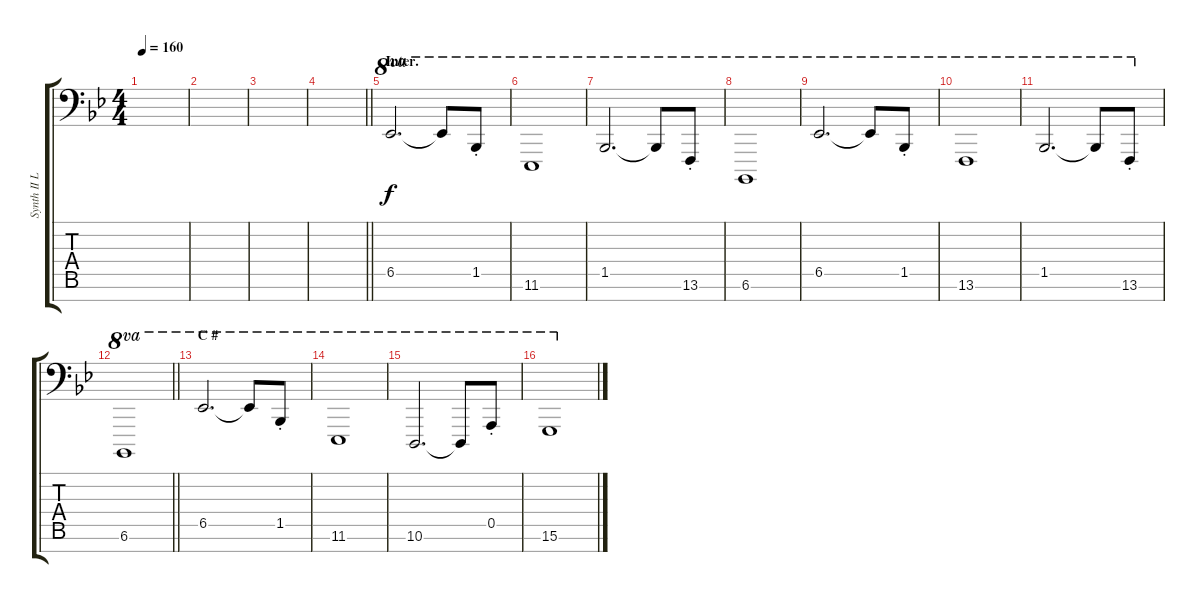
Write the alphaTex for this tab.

\track ("Synth II Left (Kotobuki Tsumugi)" "Synth II L") {instrument electricpiano1}
\staff {score tabs}
\tuning (E4 B3 G3 D3 A2 E1 E0) {hide}
\ts (4 4)
\tempo 160
\clef f4
\ks bb
|
|
|
\barLineRight lightlight
|
\section ("" "Inter.")
6.5.2{d ot 8va} 6.5{t}.8{ot 8va} 1.5{st}.8{ot 8va} |
11.6.1{ot 8va} |
1.5.2{d ot 8va} 1.5{t}.8{ot 8va} 13.6{st}.8{ot 8va} |
6.6.1{ot 8va} |
6.5.2{d ot 8va} 6.5{t}.8{ot 8va} 1.5{st}.8{ot 8va} |
13.6.1{ot 8va} |
1.5.2{d ot 8va} 1.5{t}.8{ot 8va} 13.6{st}.8{ot 8va} |
\barLineRight lightlight
6.6.1{ot 8va} |
\section ("" "C #")
6.5.2{d ot 8va} 6.5{t}.8{ot 8va} 1.5{st}.8{ot 8va} |
11.6.1{ot 8va} |
10.6.2{d ot 8va} 10.6{t}.8{ot 8va} 0.5{st}.8{ot 8va} |
15.6.1{ot 8va}
